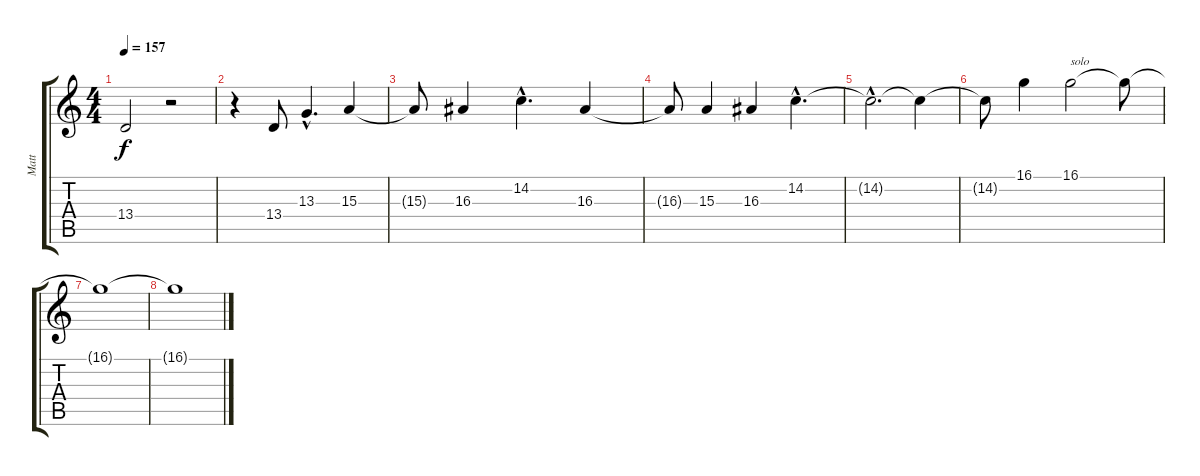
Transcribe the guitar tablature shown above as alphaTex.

\track ("Matt" "Matt") {instrument lead1square}
\staff {score tabs}
\tuning (Eb4 Bb3 Gb3 Db3 Ab2 Eb2) {hide}
\ts (4 4)
\tempo 157
\clef g2
\ks c
13.4{t}.2{dy f} r.2 |
r.4 13.4.8 13.3{hac}.4{d} 15.3.4 |
15.3{t}.8 16.3.4 14.2{hac}.4{d} 16.3.4 |
16.3{t}.8 15.3.4 16.3.4 14.2{hac}.4{d} |
14.2{hac t}.2{d} 14.2{t}.4 |
14.2{t}.8 16.1.4 16.1.2{txt "solo"} 16.1{t}.8 |
16.1{t}.1 |
16.1{t}.1
